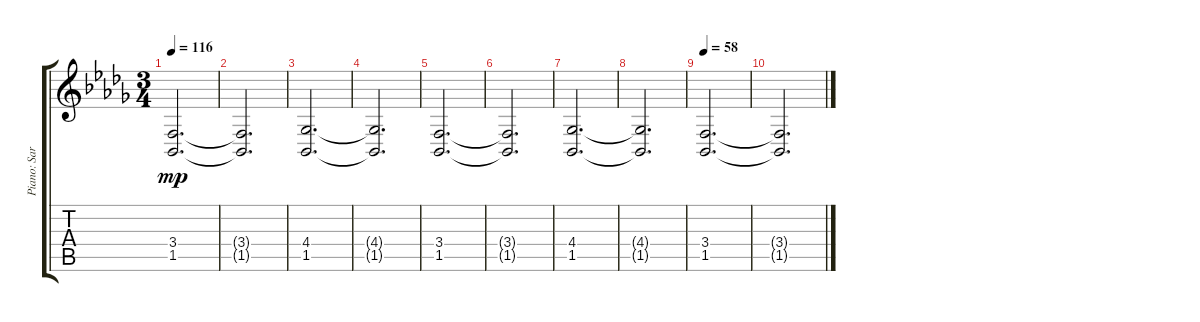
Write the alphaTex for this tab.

\track ("Piano: Sarah" "Piano: Sar") {instrument electricpiano1}
\staff {score tabs}
\tuning (E4 B3 G3 D3 A2 E2) {hide}
\ts (3 4)
\tempo 116
\clef g2
\ks db
(3.4 1.5).2{d dy mp} |
(3.4{t} 1.5{t}).2{d} |
(4.4 1.5).2{d} |
(4.4{t} 1.5{t}).2{d} |
(3.4 1.5).2{d} |
(3.4{t} 1.5{t}).2{d} |
(4.4 1.5).2{d} |
(4.4{t} 1.5{t}).2{d} |
\tempo 58
(3.4 1.5).2{d} |
(3.4{t} 1.5{t}).2{d}
